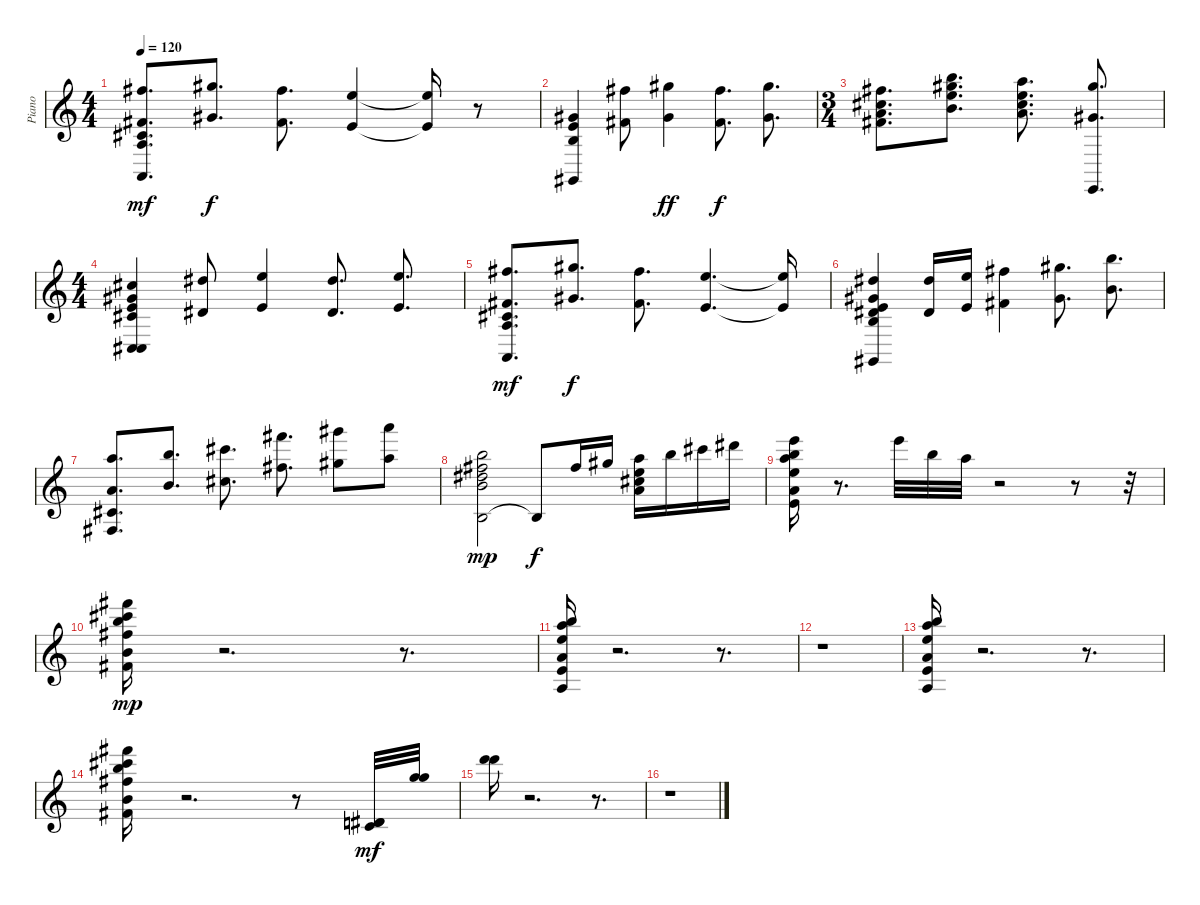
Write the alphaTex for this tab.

\track ("Piano" "Piano") {instrument acousticgrandpiano}
\staff {score}
\tuning (E4 B3 G3 D3 A2 E2) {hide}
\ts (4 4)
\tempo 120
\clef g2
\ks c
(14.1 11.3 11.4 0.5 17.6).8{d dy mf} (16.1 13.3).8{d dy f} (14.1 16.4).8{d} (12.1 14.4).4 (12.1{t} 14.4{t}).16 r.8 |
(4.1 5.2 4.3 4.6).4 (14.1 11.3).8 (16.1 13.3).4{dy ff} (14.1 16.4).8{d dy f} (16.1 18.4).8{d} |
\ts (3 4)
(14.1 14.2 14.3 16.4).8{d} (19.1 21.2 21.3 21.4).8{d} (17.1 17.2 18.3 19.4).8{d} (16.1 18.4 0.6).8{d} |
\ts (4 4)
(9.1 9.2 9.3 11.4 4.5 9.6).4 (11.1 13.4).8 (12.1 14.4).4 (11.1 13.4).8{d} (12.1 14.4).8{d} |
(14.1 11.3 11.4 0.5 17.6).8{d dy mf} (16.1 13.3).8{d dy f} (14.1 16.4).8{d} (12.1 14.4).4{d} (12.1{t} 14.4{t}).16 |
(11.1 9.2 9.3 13.4 14.5 4.6).4 (11.1 13.4).16 (12.1 14.4).16 (14.1 16.4).4 (16.1 18.4).8{d} (19.1 16.3).8{d} |
(17.1 14.3 16.5 14.6).8{d} (19.1 16.3).8{d} (21.1 18.3).8{d} (26.1 23.3).8{d} (28.1 21.2).8 (29.1 22.2).8 |
(19.1 19.2 20.3 21.4 19.6).2{dy mp} 19.6{t}.8{dy f} 19.2.16 21.2.16 (17.1 17.2 18.3 19.4).16 19.1.16 21.1.16 23.1.16 |
(24.1 24.2 26.3 26.4 24.5 24.6).16 r.8{d} 24.1.32 24.2.32 22.2.32 r.2 r.8 r.32 |
(26.1 26.2 28.3 28.4 26.5 26.6).16{dy mp} r.2{d} r.8{d} |
(19.1 22.2 21.3 19.4 19.5 17.6).16 r.2{d} r.8{d} |
r.1 |
(19.1 22.2 21.3 19.4 19.5 17.6).16 r.2{d} r.8{d} |
(26.1 26.2 28.3 28.4 26.5 26.6).16 r.2{d} r.8 (4.2 7.3 10.4).32{dy mf} (20.2 24.3).32 |
(22.1 27.2).16 r.2{d} r.8{d} |
r.1
